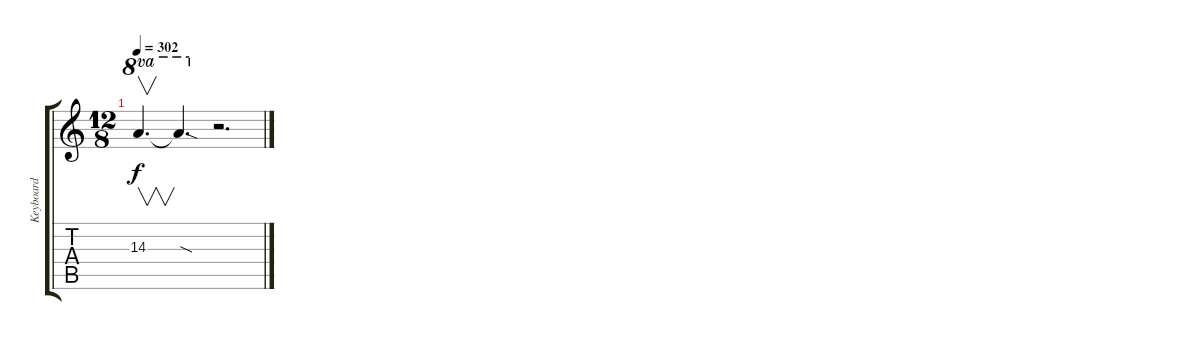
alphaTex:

\track ("Keyboard" "Keyboard") {instrument acousticguitarsteel}
\staff {score tabs}
\tuning (E4 B3 G3 D3 A2 E2) {hide}
\ts (12 8)
\tempo 302
\clef g2
\ks c
14.3.4{v d ot 8va dy f} 14.3{sod t}.4{d ot 8va} r.2{d}
